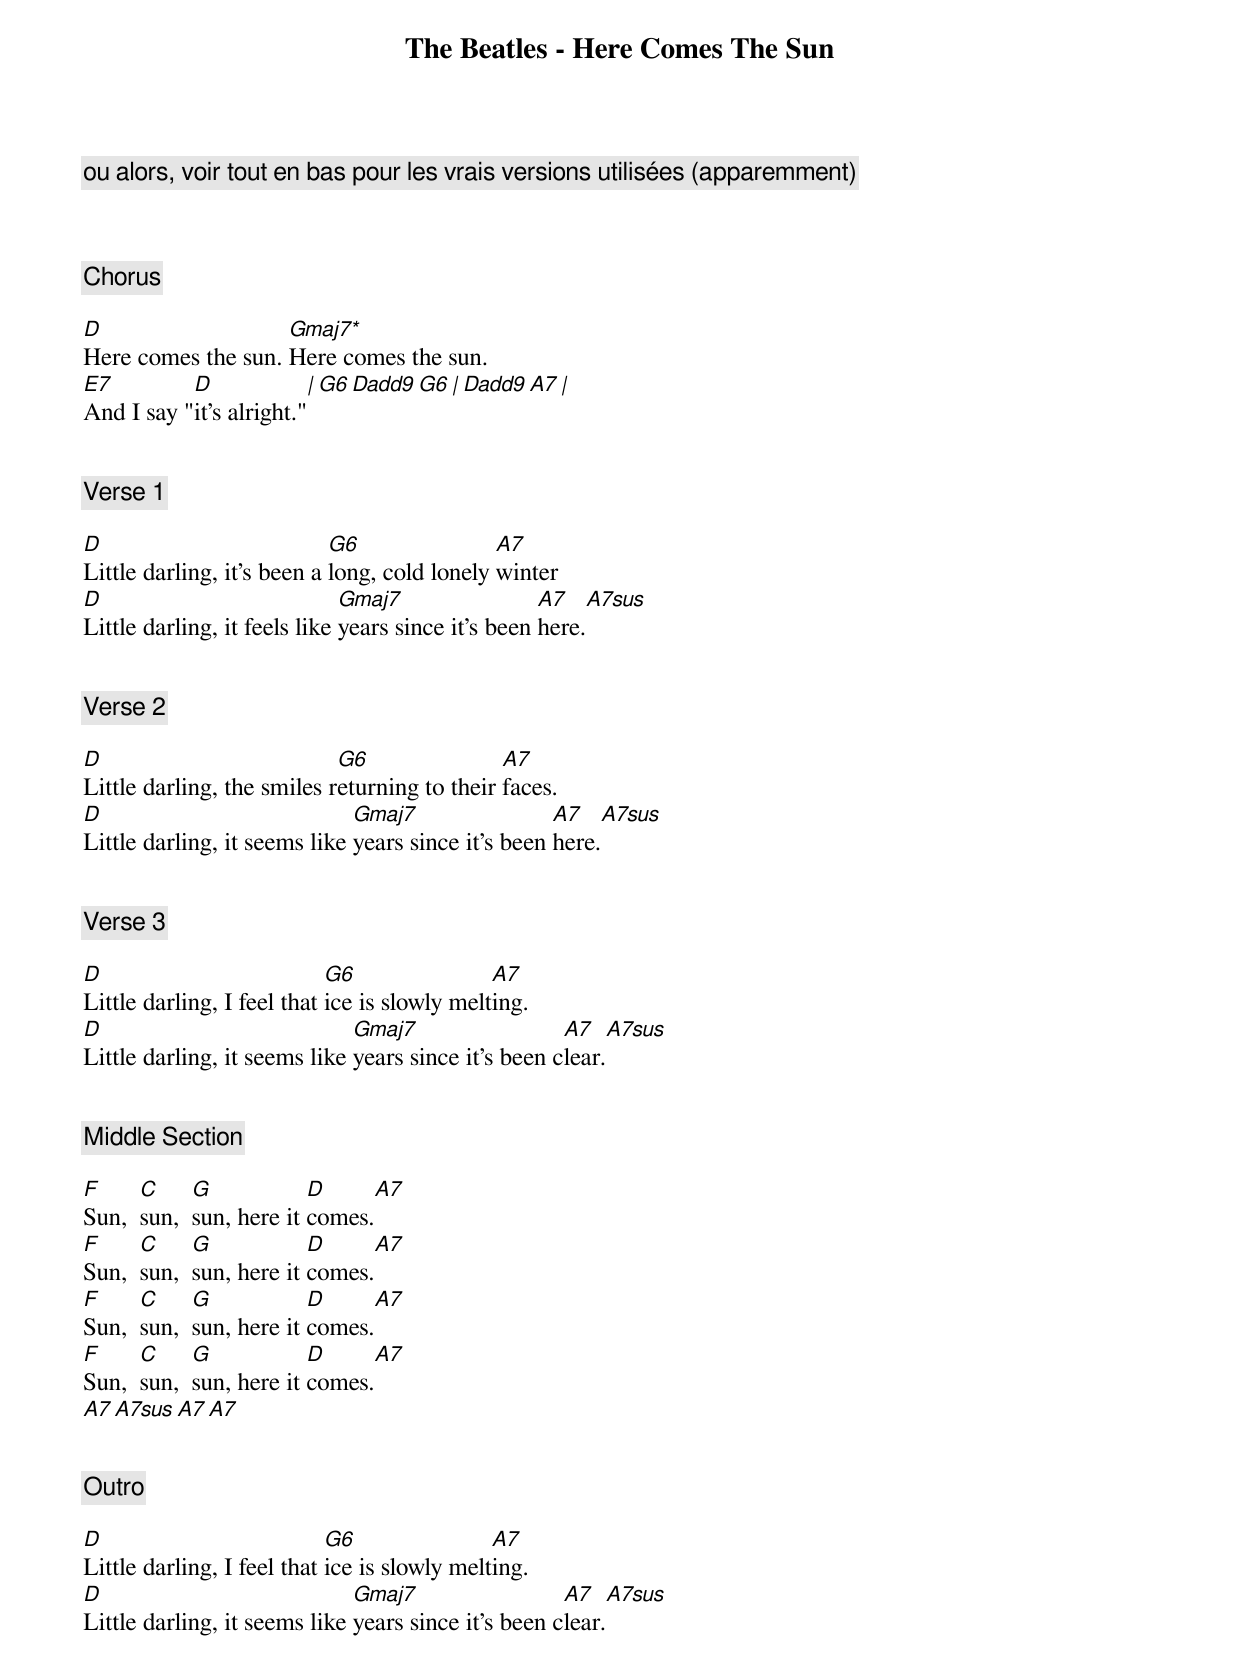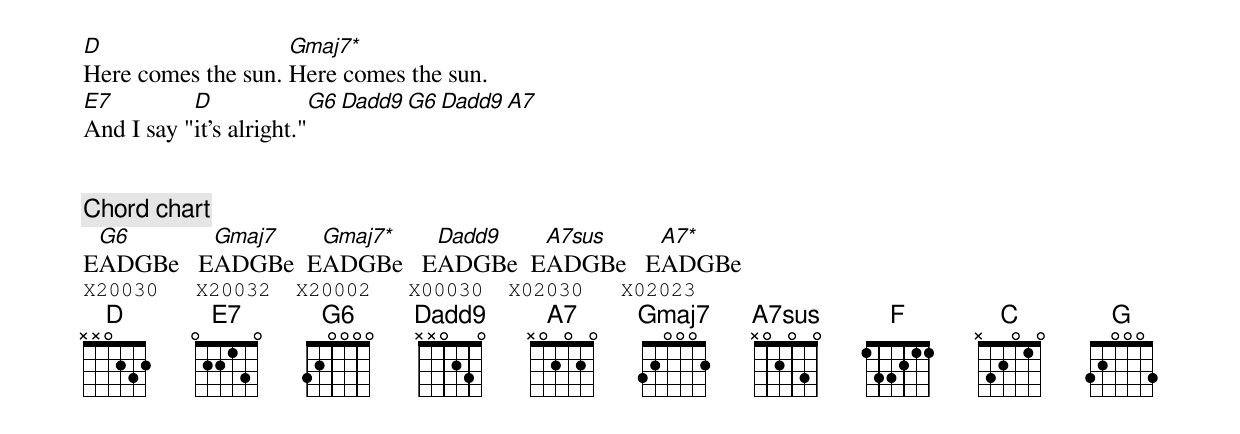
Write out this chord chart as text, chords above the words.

The Beatles - Here Comes The Sun

Gmaj7: 320002 (that's one way)
G6:    320000 (same. G without pinky)
Dadd9: xx0230 (D without middle finger)
A7sus: x02030 (A7 with ring finger 1fr higher)

ou alors, voir tout en bas pour les vrais versions utilisées (apparemment)



[Chorus]

D                   Gmaj7*
Here comes the sun. Here comes the sun.
E7         D               | G6  Dadd9  G6 | Dadd9  A7 |
And I say "it's alright."


[Verse 1]

D                           G6                A7
Little darling, it's been a long, cold lonely winter
D                             Gmaj7                 A7     A7sus
Little darling, it feels like years since it's been here.


[Verse 2]

D                           G6                A7
Little darling, the smiles returning to their faces.
D                             Gmaj7                 A7     A7sus
Little darling, it seems like years since it's been here.


[Verse 3]

D                           G6                A7
Little darling, I feel that ice is slowly melting.
D                             Gmaj7                  A7     A7sus
Little darling, it seems like years since it's been clear.


[Middle Section]

F     C     G            D      A7
Sun,  sun,  sun, here it comes.
F     C     G            D      A7
Sun,  sun,  sun, here it comes.
F     C     G            D      A7
Sun,  sun,  sun, here it comes.
F     C     G            D      A7
Sun,  sun,  sun, here it comes.
A7    A7sus              A7     A7


[Outro]

D                           G6                A7
Little darling, I feel that ice is slowly melting.
D                             Gmaj7                  A7     A7sus
Little darling, it seems like years since it's been clear.
D                   Gmaj7*
Here comes the sun. Here comes the sun.
E7         D                 G6  Dadd9  G6   Dadd9  A7
And I say "it's alright."


[Chord chart]
 G6       Gmaj7   Gmaj7*   Dadd9   A7sus    A7*
EADGBe   EADGBe  EADGBe   EADGBe  EADGBe   EADGBe
X20030   X20032  X20002   X00030  X02030   X02023
